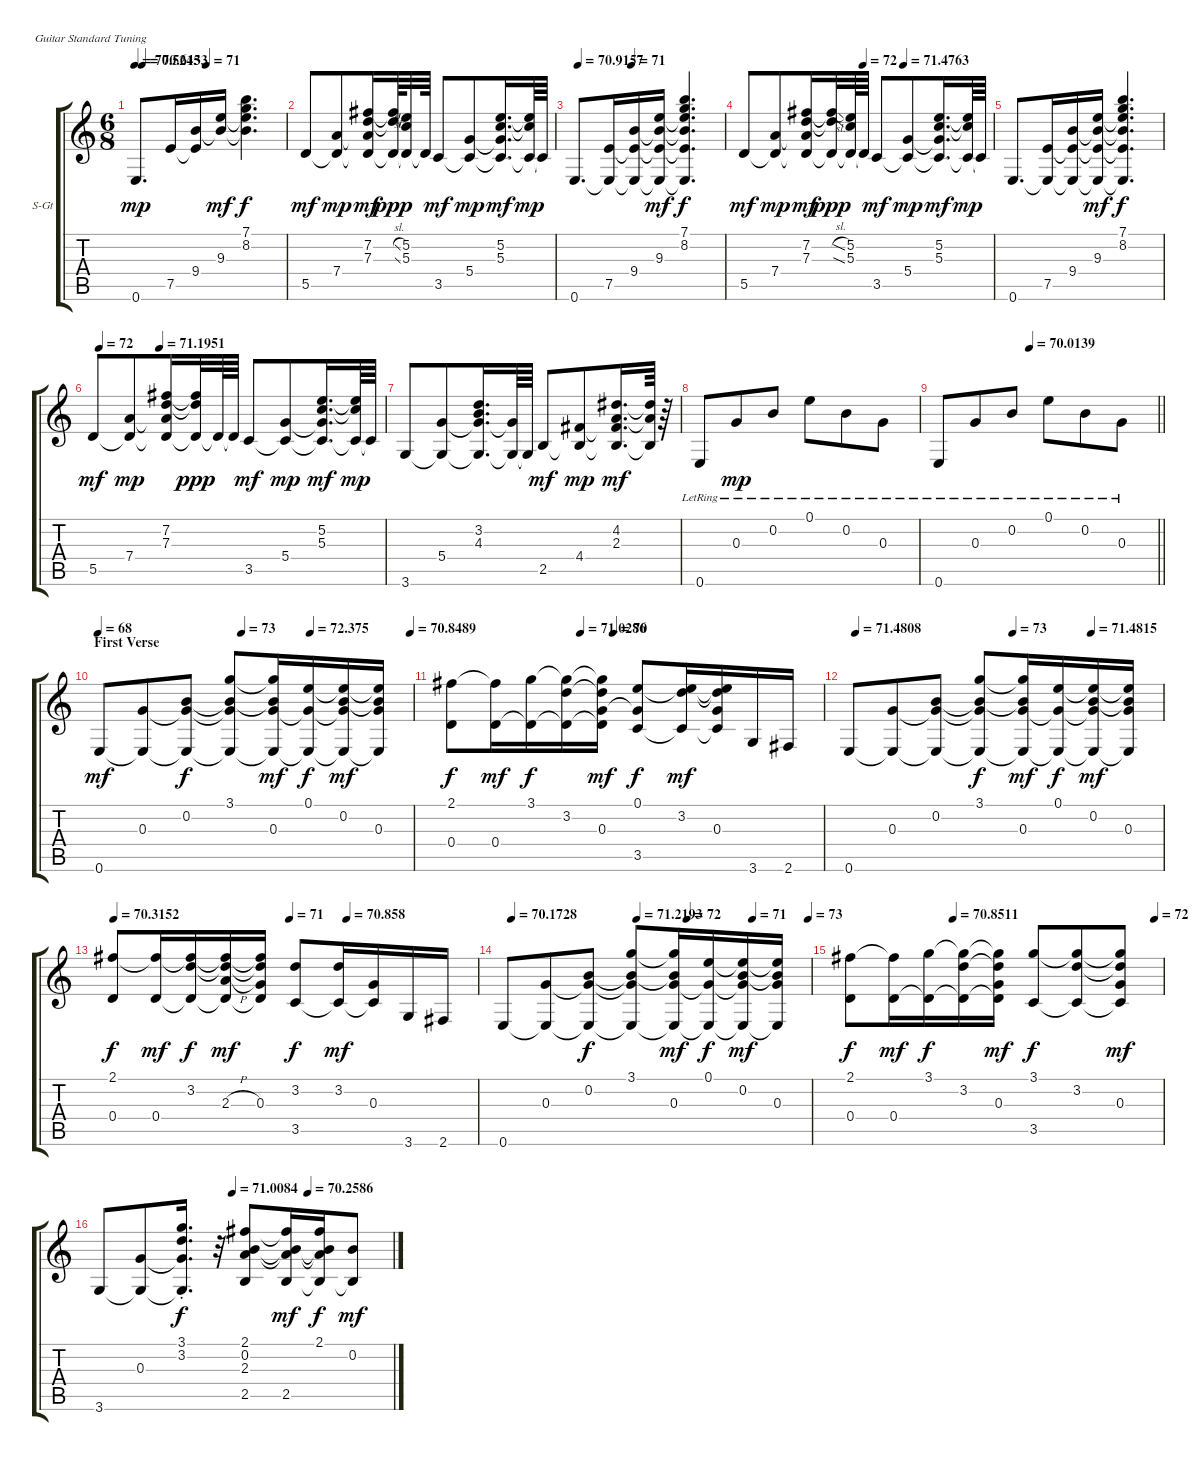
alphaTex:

\bracketExtendMode groupsimilarinstruments
\firstSystemTrackNameOrientation horizontal
\otherSystemsTrackNameOrientation horizontal
\track ("Electric clean 1 " "S-Gt") {instrument acousticguitarsteel}
\staff {score tabs}
\tuning (E4 B3 G3 D3 A2 E2)
\ts (6 8)
\tempo
70.5245
\tempo (70.6133 0.05)
\tempo (71 0.475)
\accidentals auto
\clef g2
\ottava regular
\simile none
\ks c
0.6.8{d dy mp} 7.5.16 (9.4 7.5{t}).16 (9.3 9.4{t}).16{dy mf} (7.1 8.2 9.4{t} 9.3{t}).4{d dy f} |
5.5.8{dy mf} (7.4 5.5{t}).8{dy mp} (7.2 7.3 5.5{t} 7.4{t}).16{dy mf} (7.3{sl t} 7.2{sl t} 5.5{t}).64{dy ppp} (5.2 5.3 5.5{t}).32 5.5{t}.64 3.5.8{dy mf} (5.4 3.5{t}).8{dy mp} (5.2 5.3 3.5{t} 5.4{t}).16{d dy mf} (5.2{t} 5.3{t} 3.5{t}).64{dy mp} 3.5{t}.64 |
\tempo (70.9157 0.03125)
\tempo (71 0.3875)
0.6.8{d} (7.5 0.6{t}).16 (9.4 7.5{t} 0.6{t}).16 (9.3 9.4{t} 7.5{t} 0.6{t}).16{dy mf} (7.1 8.2 9.3{t} 9.4{t} 7.5{t} 0.6{t}).4{d dy f} |
\tempo (72 0.48125)
\tempo (71.4763 0.64375)
5.5.8{dy mf} (7.4 5.5{t}).8{dy mp} (7.2 7.3 5.5{t} 7.4{t}).16{dy mf} (7.3{sl t} 7.2{sl t} 5.5{t}).32{dy ppp} (5.2 5.3 5.5{t}).64 5.5{t}.64 3.5.8{dy mf} (5.4 3.5{t}).8{dy mp} (5.2 5.3 3.5{t} 5.4{t}).16{d dy mf} (5.2{t} 5.3{t} 3.5{t}).64{dy mp} 3.5{t}.64 |
0.6.8{d} (7.5 0.6{t}).16 (9.4 7.5{t} 0.6{t}).16 (9.3 9.4{t} 7.5{t} 0.6{t}).16{dy mf} (7.1 8.2 9.3{t} 9.4{t} 7.5{t} 0.6{t}).4{d dy f} |
\tempo (72 0.025)
\tempo (71.1951 0.23125)
5.5.8{dy mf} (7.4 5.5{t}).8{dy mp} (7.2 7.3 5.5{t} 7.4{t}).16 (7.3{t} 7.2{t} 5.5{t}).32{dy ppp} 5.5{t}.64 5.5{t}.64 3.5.8{dy mf} (5.4 3.5{t}).8{dy mp} (5.2 5.3 3.5{t} 5.4{t}).16{d dy mf} (5.2{t} 5.3{t} 3.5{t}).64{dy mp} 3.5{t}.64 |
3.6.8 (5.4 3.6{t}).8 (3.2 4.3 3.6{t} 5.4{t}).16{d} (3.6{t} 5.4{t}).64 3.6{t}.64 2.5.8{dy mf} (4.4 2.5{t}).8{dy mp} (4.2 2.3 2.5{t} 4.4{t}).16{d dy mf} (4.2{t} 2.3{t} 2.5{t}).64 r.64 |
0.6{lr}.8 0.3{lr}.8{dy mp} 0.2{lr}.8 0.1{lr}.8 0.2{lr}.8 0.3{lr}.8 |
\tempo (70.0139 0.41875)
\barLineRight lightlight
0.6{lr}.8 0.3{lr}.8 0.2{lr}.8 0.1{lr}.8 0.2{lr}.8 0.3{lr}.8 |
\section ("" "First Verse")
\tempo 68
\tempo (73 0.45625)
\tempo (72.375 0.675)
\tempo (70.8489 0.99375)
0.6.8{dy mf} (0.3 0.6{t}).8 (0.2 0.6{t} 0.3{t}).8{dy f} (3.1 0.6{t} 0.3{t} 0.2{t}).8 (0.3 0.6{t} 3.1{t} 0.2{t}).16{dy mf} (0.1 0.6{t} 0.3{t}).16{dy f} (0.2 0.6{t} 0.3{t} 0.1{t}).16{dy mf} (0.3 0.6{t} 0.1{t} 0.2{t}).16 |
\tempo (71.0286 0.35)
\tempo (70 0.4375)
(2.1 0.4).8{dy f} (0.4 2.1{t}).16{dy mf} (3.1 0.4{t}).16{dy f} (3.2 0.4{t} 3.1{t}).16 (0.3 0.4{t} 3.1{t} 3.2{t}).16{dy mf} (0.1 3.5 0.3{t}).8{dy f} (3.2 3.5{t} 0.1{t}).16{dy mf} (0.3 3.5{t} 3.2{t} 0.1{t}).16 3.6.16 2.6.16 |
\tempo (71.4808 0.025)
\tempo (73 0.525)
\tempo (71.4815 0.775)
0.6.8 (0.3 0.6{t}).8 (0.2 0.6{t} 0.3{t}).8 (3.1 0.6{t} 0.3{t} 0.2{t}).8{dy f} (0.3 0.6{t} 3.1{t} 0.2{t}).16{dy mf} (0.1 0.6{t} 0.3{t}).16{dy f} (0.2 0.6{t} 0.3{t} 0.1{t}).16{dy mf} (0.3 0.6{t} 0.1{t} 0.2{t}).16 |
\tempo (70.3152 0.00625)
\tempo (71 0.4875)
\tempo (70.858 0.64375)
(2.1 0.4).8{dy f} (0.4 2.1{t}).16{dy mf} (3.2 0.4{t} 2.1{t}).16{dy f} (2.3{h} 0.4{t} 2.1{t} 3.2{t}).16{dy mf} (0.3 0.4{t} 2.1{t} 3.2{t}).16 (3.2 3.5).8{dy f} (3.5{t} 3.2).16{dy mf} (3.5{t} 0.3).16 3.6.16 2.6.16 |
\tempo (70.1728 0.03125)
\tempo (71.2193 0.4375)
\tempo (72 0.6)
\tempo (71 0.8125)
\tempo (73 0.99375)
0.6.8 (0.3 0.6{t}).8 (0.2 0.6{t} 0.3{t}).8{dy f} (3.1 0.6{t} 0.3{t} 0.2{t}).8 (0.3 0.6{t} 3.1{t} 0.2{t}).16{dy mf} (0.1 0.6{t} 0.3{t}).16{dy f} (0.2 0.6{t} 0.3{t} 0.1{t}).16{dy mf} (0.3 0.6{t} 0.1{t} 0.2{t}).16 |
\tempo (70.8511 0.33125)
\tempo (72 0.975)
(2.1 0.4).8{dy f} (0.4 2.1{t}).16{dy mf} (3.1 0.4{t}).16{dy f} (3.2 0.4{t} 3.1{t}).16 (0.3 0.4{t} 3.1{t} 3.2{t}).16{dy mf} (3.1 3.5).8{dy f} (3.2 3.1{t} 3.5{t}).8 (0.3 3.1{t} 3.2{t} 3.5{t}).8{dy mf} |
\tempo (71.0084 0.45625)
\tempo (70.2586 0.7125)
3.6.8 (0.3 3.6{t}).8 (3.1{st} 3.2{st} 3.6{st t} 0.3{st t}).16{d dy f} r.32 (2.1 0.2 2.3 2.5).8 (2.5 2.1{t} 0.2{t} 2.3{t}).16{dy mf} (2.1 2.3{t} 0.2{t} 2.5{t}).16{dy f} (0.2 2.5{t}).8{dy mf}
